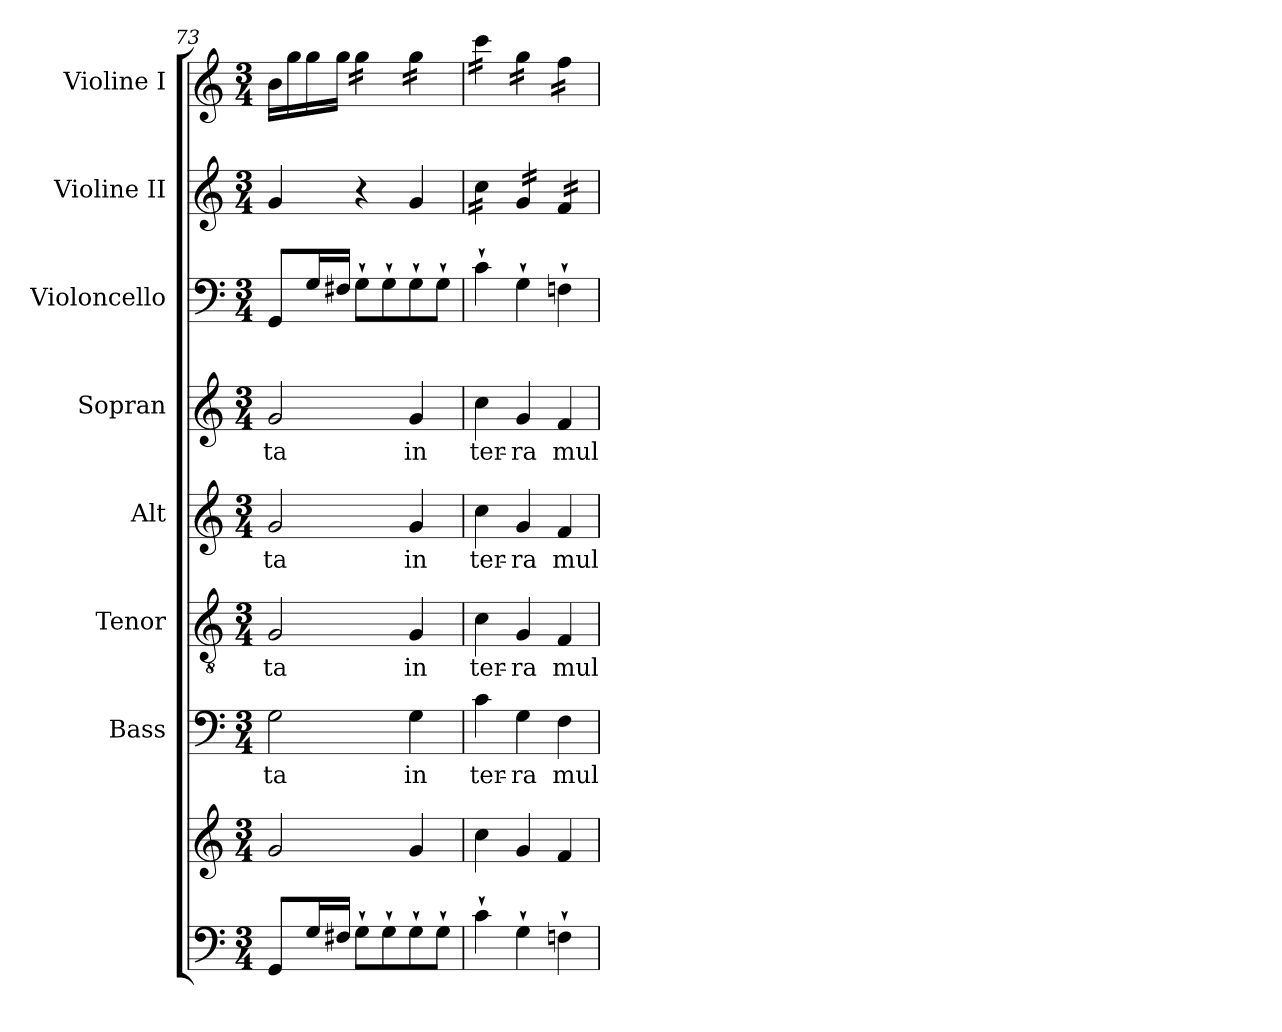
**kern	**kern	**kern	**text	**kern	**text	**kern	**text	**kern	**text	**kern	**kern	**kern
*part8	*part8	*part7	*part7	*part6	*part6	*part5	*part5	*part4	*part4	*part3	*part2	*part1
*staff9	*staff8	*staff7	*staff7	*staff6	*staff6	*staff5	*staff5	*staff4	*staff4	*staff3	*staff2	*staff1
*	*	*I"Bass	*	*I"Tenor	*	*I"Alt	*	*I"Sopran	*	*I"Violoncello	*I"Violine II	*I"Violine I
*	*	*I'B.	*	*I'T.	*	*I'A.	*	*I'S.	*	*I'Vc.	*I'Vl. II	*I'Vl. I
!!LO:PB:g=z
*clefF4	*clefG2	*clefF4	*	*clefGv2	*	*clefG2	*	*clefG2	*	*clefF4	*clefG2	*clefG2
*	*	*	*	*	*	*	*	*	*	*ITrd7c12	*	*
*k[]	*k[]	*k[]	*	*k[]	*	*k[]	*	*k[]	*	*k[]	*k[]	*k[]
*C:	*C:	*C:	*	*C:	*	*C:	*	*C:	*	*C:	*C:	*C:
*M3/4	*M3/4	*M3/4	*	*M3/4	*	*M3/4	*	*M3/4	*	*M3/4	*M3/4	*M3/4
=73	=73	=73	=73	=73	=73	=73	=73	=73	=73	=73	=73	=73
!	!	!	!LO:LY:b	!	!LO:LY:b	!	!LO:LY:b	!	!LO:LY:b	!	!	!
8GG/L	2g/	2G\	-ta	2G/	-ta	2g/	-ta	2g/	-ta	8GGG/L	4g/	16b\LL
.	.	.	.	.	.	.	.	.	.	.	.	16gg\
16G/L	.	.	.	.	.	.	.	.	.	16GG/L	.	16gg\
16F#X/JJ	.	.	.	.	.	.	.	.	.	16FF#X/JJ	.	16gg\JJ
*	*	*	*	*	*	*	*	*	*	*	*	*tremolo
8G`>\L	.	.	.	.	.	.	.	.	.	8GG`>\L	4r	16gg\LL
.	.	.	.	.	.	.	.	.	.	.	.	16gg\
8G`>\	.	.	.	.	.	.	.	.	.	8GG`>\	.	16gg\
.	.	.	.	.	.	.	.	.	.	.	.	16gg\JJ
!	!	!	!LO:LY:b	!	!LO:LY:b	!	!LO:LY:b	!	!LO:LY:b	!	!	!
8G`>\	4g/	4G\	in	4G/	in	4g/	in	4g/	in	8GG`>\	4g/	16gg\LL
.	.	.	.	.	.	.	.	.	.	.	.	16gg\
8G`>\J	.	.	.	.	.	.	.	.	.	8GG`>\J	.	16gg\
.	.	.	.	.	.	.	.	.	.	.	.	16gg\JJ
=74	=74	=74	=74	=74	=74	=74	=74	=74	=74	=74	=74	=74
!	!	!	!LO:LY:b	!	!LO:LY:b	!	!LO:LY:b	!	!LO:LY:b	!	!	!
*	*	*	*	*	*	*	*	*	*	*	*tremolo	*
4c`>\	4cc\	4c\	ter-	4c\	ter-	4cc\	ter-	4cc\	ter-	4C`>\	16cc\LL	16ccc\LL
.	.	.	.	.	.	.	.	.	.	.	16cc\	16ccc\
.	.	.	.	.	.	.	.	.	.	.	16cc\	16ccc\
.	.	.	.	.	.	.	.	.	.	.	16cc\JJ	16ccc\JJ
!	!	!	!LO:LY:b	!	!LO:LY:b	!	!LO:LY:b	!	!LO:LY:b	!	!	!
4G`>\	4g/	4G\	-ra	4G/	-ra	4g/	-ra	4g/	-ra	4GG`>\	16g/LL	16gg\LL
.	.	.	.	.	.	.	.	.	.	.	16g/	16gg\
.	.	.	.	.	.	.	.	.	.	.	16g/	16gg\
.	.	.	.	.	.	.	.	.	.	.	16g/JJ	16gg\JJ
!	!	!	!LO:LY:b	!	!LO:LY:b	!	!LO:LY:b	!	!LO:LY:b	!	!	!
4Fn`>\	4f/	4F\	mul-	4F/	mul-	4f/	mul-	4f/	mul-	4FFn`>\	16f/LL	16ff\LL
.	.	.	.	.	.	.	.	.	.	.	16f/	16ff\
.	.	.	.	.	.	.	.	.	.	.	16f/	16ff\
.	.	.	.	.	.	.	.	.	.	.	16f/JJ	16ff\JJ
*	*	*	*	*	*	*	*	*	*	*	*	*Xtremolo
*	*	*	*	*	*	*	*	*	*	*	*Xtremolo	*
=	=	=	=	=	=	=	=	=	=	=	=	=
*-	*-	*-	*-	*-	*-	*-	*-	*-	*-	*-	*-	*-
